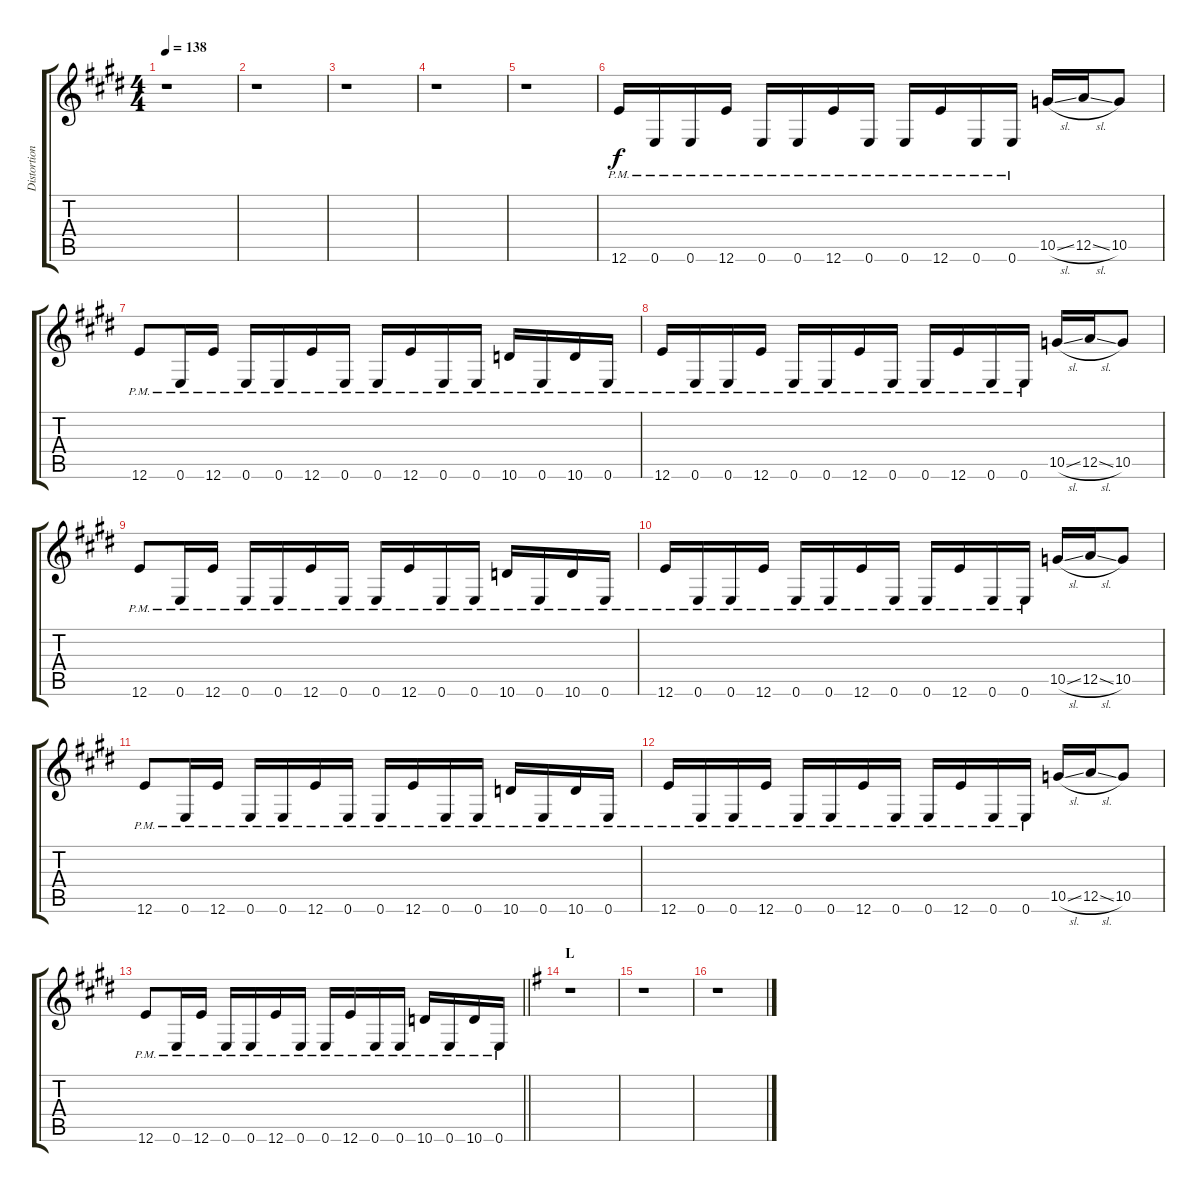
\track ("Distortion 4" "Distortion") {instrument distortionguitar}
\staff {score tabs}
\tuning (E4 B3 G3 D3 A2 E2) {hide}
\ts (4 4)
\tempo 138
\clef g2
\ks e
r.1{dy f} |
r.1 |
r.1 |
r.1 |
r.1 |
12.6{pm}.16 0.6{pm}.16 0.6{pm}.16 12.6{pm}.16 0.6{pm}.16 0.6{pm}.16 12.6{pm}.16 0.6{pm}.16 0.6{pm}.16 12.6{pm}.16 0.6{pm}.16 0.6{pm}.16 10.5{sl}.16 12.5{sl}.16 10.5.8 |
12.6{pm}.8 0.6{pm}.16 12.6{pm}.16 0.6{pm}.16 0.6{pm}.16 12.6{pm}.16 0.6{pm}.16 0.6{pm}.16 12.6{pm}.16 0.6{pm}.16 0.6{pm}.16 10.6{pm}.16 0.6{pm}.16 10.6{pm}.16 0.6{pm}.16 |
12.6{pm}.16 0.6{pm}.16 0.6{pm}.16 12.6{pm}.16 0.6{pm}.16 0.6{pm}.16 12.6{pm}.16 0.6{pm}.16 0.6{pm}.16 12.6{pm}.16 0.6{pm}.16 0.6{pm}.16 10.5{sl}.16 12.5{sl}.16 10.5.8 |
12.6{pm}.8 0.6{pm}.16 12.6{pm}.16 0.6{pm}.16 0.6{pm}.16 12.6{pm}.16 0.6{pm}.16 0.6{pm}.16 12.6{pm}.16 0.6{pm}.16 0.6{pm}.16 10.6{pm}.16 0.6{pm}.16 10.6{pm}.16 0.6{pm}.16 |
12.6{pm}.16 0.6{pm}.16 0.6{pm}.16 12.6{pm}.16 0.6{pm}.16 0.6{pm}.16 12.6{pm}.16 0.6{pm}.16 0.6{pm}.16 12.6{pm}.16 0.6{pm}.16 0.6{pm}.16 10.5{sl}.16 12.5{sl}.16 10.5.8 |
12.6{pm}.8 0.6{pm}.16 12.6{pm}.16 0.6{pm}.16 0.6{pm}.16 12.6{pm}.16 0.6{pm}.16 0.6{pm}.16 12.6{pm}.16 0.6{pm}.16 0.6{pm}.16 10.6{pm}.16 0.6{pm}.16 10.6{pm}.16 0.6{pm}.16 |
12.6{pm}.16 0.6{pm}.16 0.6{pm}.16 12.6{pm}.16 0.6{pm}.16 0.6{pm}.16 12.6{pm}.16 0.6{pm}.16 0.6{pm}.16 12.6{pm}.16 0.6{pm}.16 0.6{pm}.16 10.5{sl}.16 12.5{sl}.16 10.5.8 |
\barLineRight lightlight
12.6{pm}.8 0.6{pm}.16 12.6{pm}.16 0.6{pm}.16 0.6{pm}.16 12.6{pm}.16 0.6{pm}.16 0.6{pm}.16 12.6{pm}.16 0.6{pm}.16 0.6{pm}.16 10.6{pm}.16 0.6{pm}.16 10.6{pm}.16 0.6{pm}.16 |
\section ("" "L")
\ks g
r.1 |
r.1 |
r.1
